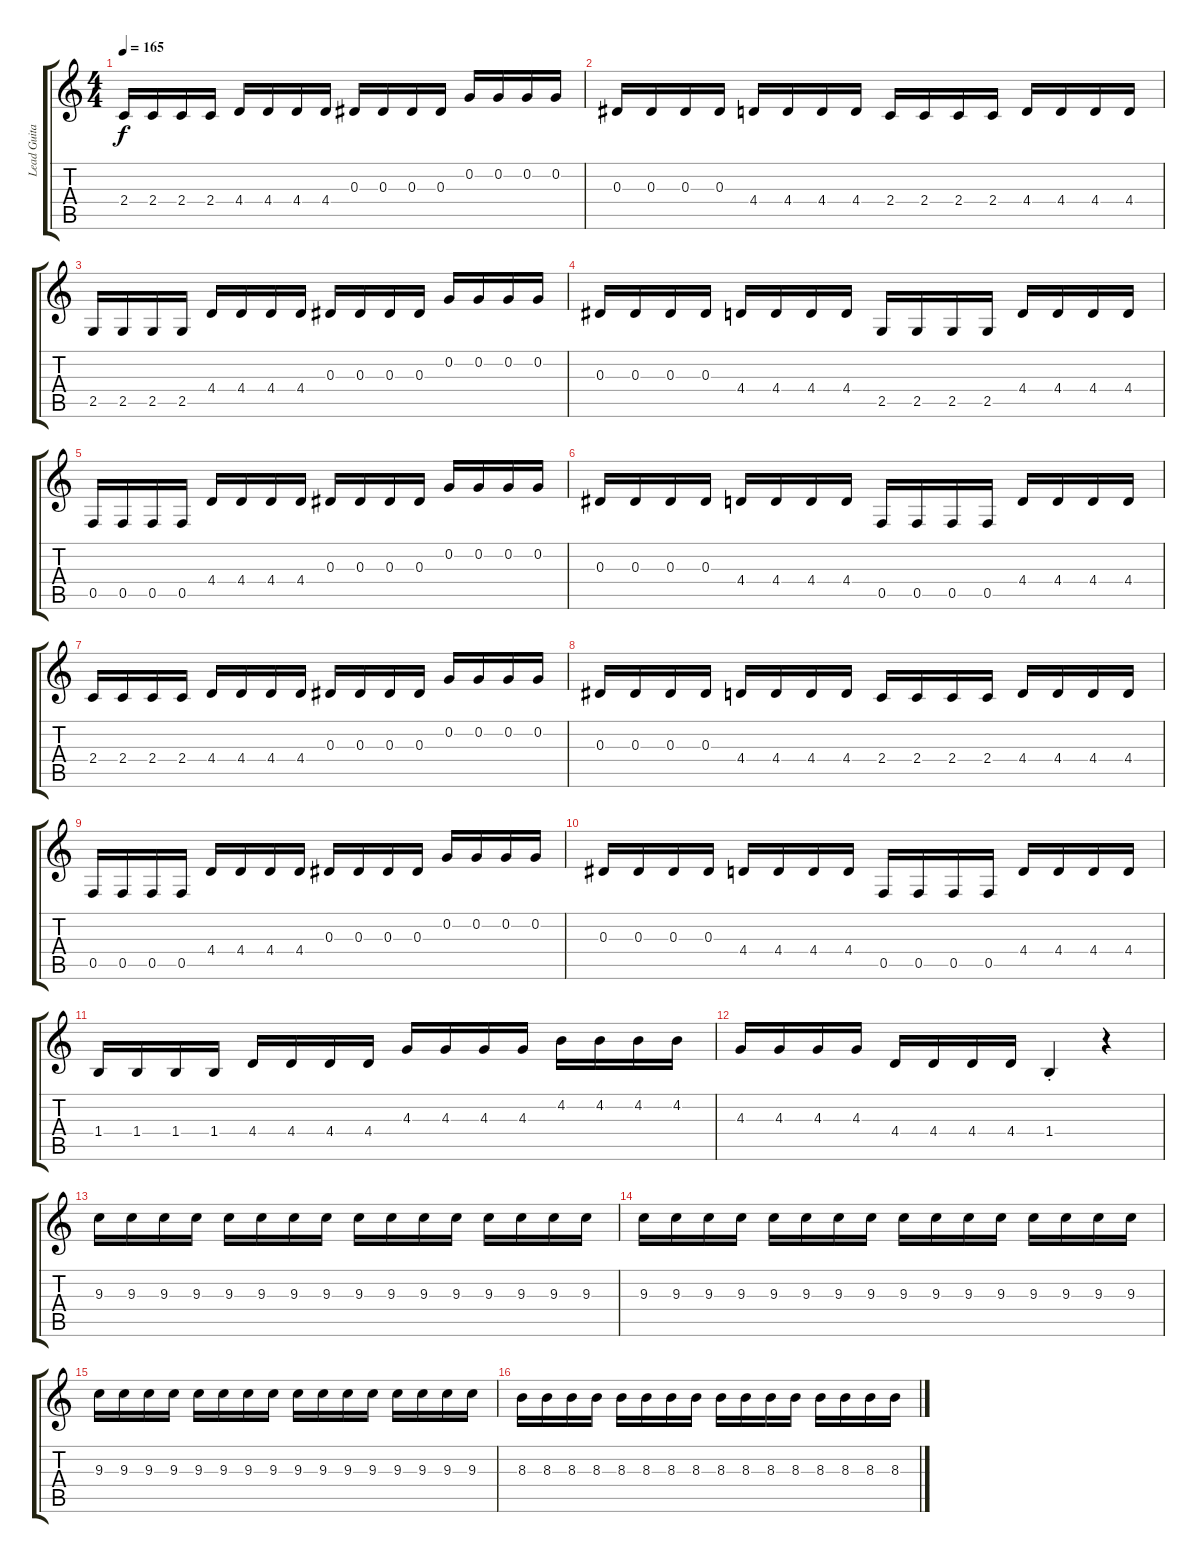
\track ("Lead Guitar" "Lead Guita") {instrument distortionguitar}
\staff {score tabs}
\tuning (C4 G3 Eb3 Bb2 F2 C2) {hide}
\ts (4 4)
\tempo 165
\clef g2
\ks c
2.4.16{dy f} 2.4.16 2.4.16 2.4.16 4.4.16 4.4.16 4.4.16 4.4.16 0.3.16 0.3.16 0.3.16 0.3.16 0.2.16 0.2.16 0.2.16 0.2.16 |
0.3.16 0.3.16 0.3.16 0.3.16 4.4.16 4.4.16 4.4.16 4.4.16 2.4.16 2.4.16 2.4.16 2.4.16 4.4.16 4.4.16 4.4.16 4.4.16 |
2.5.16 2.5.16 2.5.16 2.5.16 4.4.16 4.4.16 4.4.16 4.4.16 0.3.16 0.3.16 0.3.16 0.3.16 0.2.16 0.2.16 0.2.16 0.2.16 |
0.3.16 0.3.16 0.3.16 0.3.16 4.4.16 4.4.16 4.4.16 4.4.16 2.5.16 2.5.16 2.5.16 2.5.16 4.4.16 4.4.16 4.4.16 4.4.16 |
0.5.16 0.5.16 0.5.16 0.5.16 4.4.16 4.4.16 4.4.16 4.4.16 0.3.16 0.3.16 0.3.16 0.3.16 0.2.16 0.2.16 0.2.16 0.2.16 |
0.3.16 0.3.16 0.3.16 0.3.16 4.4.16 4.4.16 4.4.16 4.4.16 0.5.16 0.5.16 0.5.16 0.5.16 4.4.16 4.4.16 4.4.16 4.4.16 |
2.4.16 2.4.16 2.4.16 2.4.16 4.4.16 4.4.16 4.4.16 4.4.16 0.3.16 0.3.16 0.3.16 0.3.16 0.2.16 0.2.16 0.2.16 0.2.16 |
0.3.16 0.3.16 0.3.16 0.3.16 4.4.16 4.4.16 4.4.16 4.4.16 2.4.16 2.4.16 2.4.16 2.4.16 4.4.16 4.4.16 4.4.16 4.4.16 |
0.5.16 0.5.16 0.5.16 0.5.16 4.4.16 4.4.16 4.4.16 4.4.16 0.3.16 0.3.16 0.3.16 0.3.16 0.2.16 0.2.16 0.2.16 0.2.16 |
0.3.16 0.3.16 0.3.16 0.3.16 4.4.16 4.4.16 4.4.16 4.4.16 0.5.16 0.5.16 0.5.16 0.5.16 4.4.16 4.4.16 4.4.16 4.4.16 |
1.4.16 1.4.16 1.4.16 1.4.16 4.4.16 4.4.16 4.4.16 4.4.16 4.3.16 4.3.16 4.3.16 4.3.16 4.2.16 4.2.16 4.2.16 4.2.16 |
4.3.16 4.3.16 4.3.16 4.3.16 4.4.16 4.4.16 4.4.16 4.4.16 1.4{st}.4 r.4 |
9.3.16 9.3.16 9.3.16 9.3.16 9.3.16 9.3.16 9.3.16 9.3.16 9.3.16 9.3.16 9.3.16 9.3.16 9.3.16 9.3.16 9.3.16 9.3.16 |
9.3.16 9.3.16 9.3.16 9.3.16 9.3.16 9.3.16 9.3.16 9.3.16 9.3.16 9.3.16 9.3.16 9.3.16 9.3.16 9.3.16 9.3.16 9.3.16 |
9.3.16 9.3.16 9.3.16 9.3.16 9.3.16 9.3.16 9.3.16 9.3.16 9.3.16 9.3.16 9.3.16 9.3.16 9.3.16 9.3.16 9.3.16 9.3.16 |
8.3.16 8.3.16 8.3.16 8.3.16 8.3.16 8.3.16 8.3.16 8.3.16 8.3.16 8.3.16 8.3.16 8.3.16 8.3.16 8.3.16 8.3.16 8.3.16
